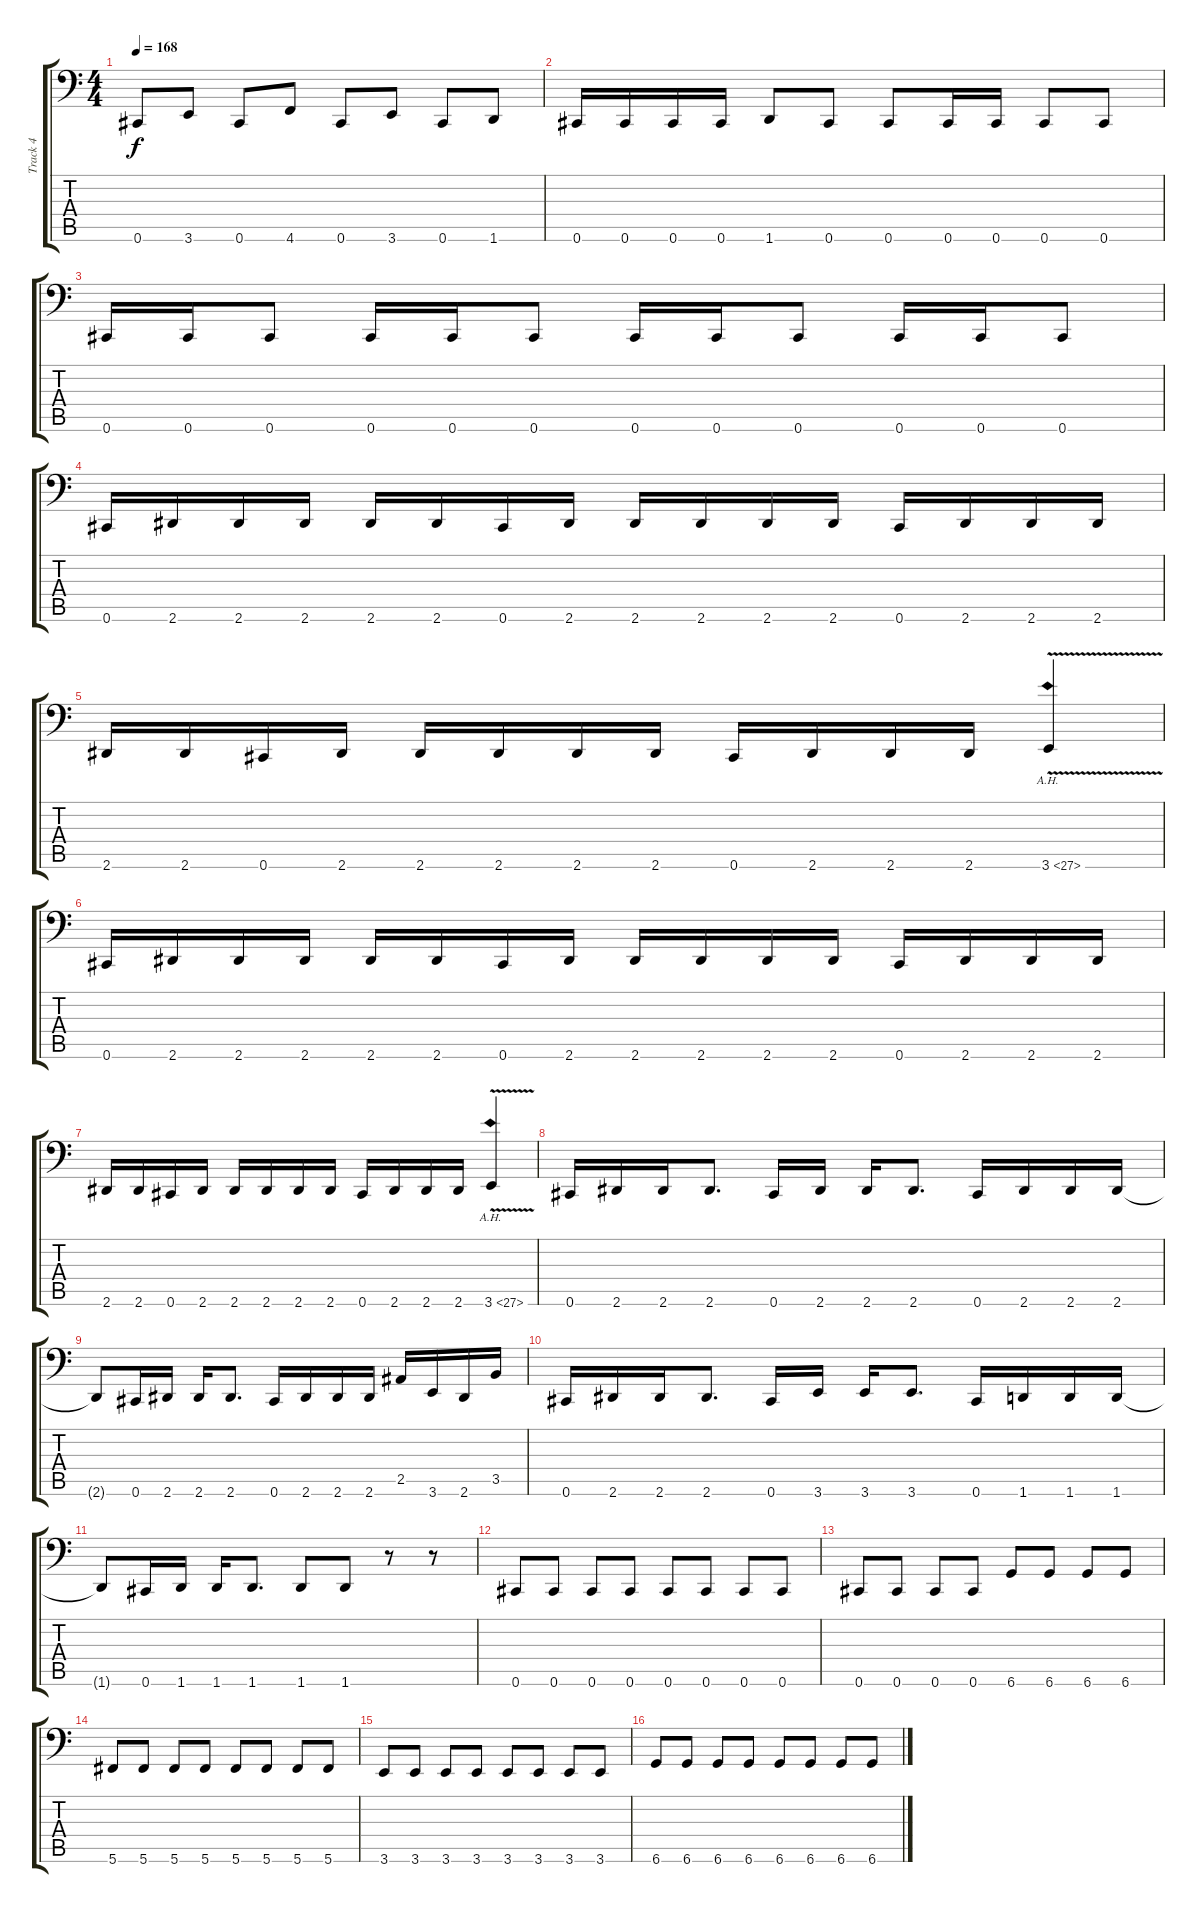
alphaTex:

\track ("Track 4" "Track 4") {instrument electricbasspick}
\staff {score tabs}
\tuning (Eb3 Bb2 Gb2 Db2 Ab1 Db1) {hide}
\ts (4 4)
\tempo 168
\clef f4
\ks c
0.6.8{dy f} 3.6.8 0.6.8 4.6.8 0.6.8 3.6.8 0.6.8 1.6.8 |
0.6.16 0.6.16 0.6.16 0.6.16 1.6.8 0.6.8 0.6.8 0.6.16 0.6.16 0.6.8 0.6.8 |
0.6.16 0.6.16 0.6.8 0.6.16 0.6.16 0.6.8 0.6.16 0.6.16 0.6.8 0.6.16 0.6.16 0.6.8 |
0.6.16 2.6.16 2.6.16 2.6.16 2.6.16 2.6.16 0.6.16 2.6.16 2.6.16 2.6.16 2.6.16 2.6.16 0.6.16 2.6.16 2.6.16 2.6.16 |
2.6.16 2.6.16 0.6.16 2.6.16 2.6.16 2.6.16 2.6.16 2.6.16 0.6.16 2.6.16 2.6.16 2.6.16 3.6{ah 24 v}.4 |
0.6.16 2.6.16 2.6.16 2.6.16 2.6.16 2.6.16 0.6.16 2.6.16 2.6.16 2.6.16 2.6.16 2.6.16 0.6.16 2.6.16 2.6.16 2.6.16 |
2.6.16 2.6.16 0.6.16 2.6.16 2.6.16 2.6.16 2.6.16 2.6.16 0.6.16 2.6.16 2.6.16 2.6.16 3.6{ah 24 v}.4 |
0.6.16 2.6.16 2.6.16 2.6.8{d} 0.6.16 2.6.16 2.6.16 2.6.8{d} 0.6.16 2.6.16 2.6.16 2.6.16 |
2.6{t}.8 0.6.16 2.6.16 2.6.16 2.6.8{d} 0.6.16 2.6.16 2.6.16 2.6.16 2.5.16 3.6.16 2.6.16 3.5.16 |
0.6.16 2.6.16 2.6.16 2.6.8{d} 0.6.16 3.6.16 3.6.16 3.6.8{d} 0.6.16 1.6.16 1.6.16 1.6.16 |
1.6{t}.8 0.6.16 1.6.16 1.6.16 1.6.8{d} 1.6.8 1.6.8 r.8 r.8 |
0.6.8 0.6.8 0.6.8 0.6.8 0.6.8 0.6.8 0.6.8 0.6.8 |
0.6.8 0.6.8 0.6.8 0.6.8 6.6.8 6.6.8 6.6.8 6.6.8 |
5.6.8 5.6.8 5.6.8 5.6.8 5.6.8 5.6.8 5.6.8 5.6.8 |
3.6.8 3.6.8 3.6.8 3.6.8 3.6.8 3.6.8 3.6.8 3.6.8 |
6.6.8 6.6.8 6.6.8 6.6.8 6.6.8 6.6.8 6.6.8 6.6.8
